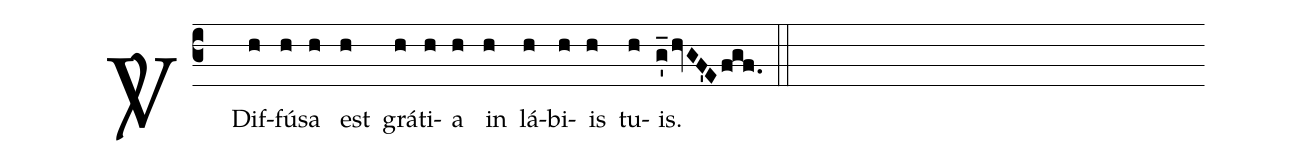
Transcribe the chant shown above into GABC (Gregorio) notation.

%%
(c3) <sp>V/</sp>(//) Dif(h)f<v>\'{u}</v>(h)sa(h) est(h) gr<v>\'{a}</v>(h)ti(h)a(h) in(h) l<v>\'{a}</v>(h)bi(h)is(h) tu(h)is.(g_'hvGF'Efgf.)
(::)
